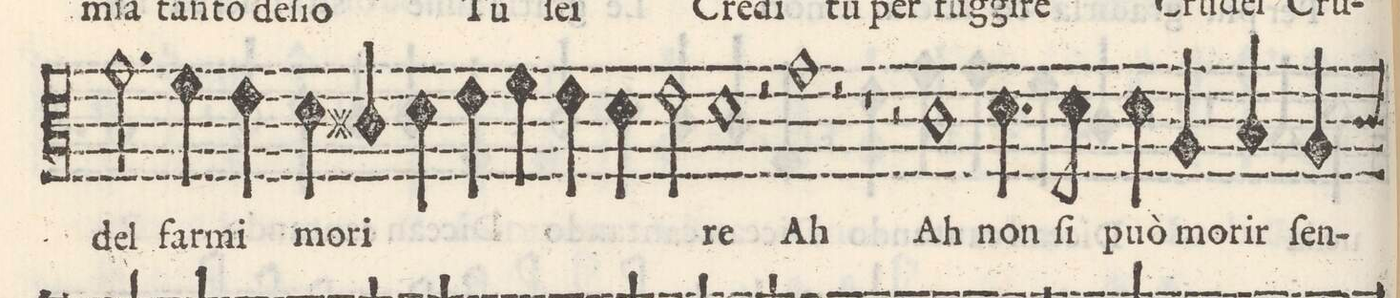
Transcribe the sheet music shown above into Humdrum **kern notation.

**kern	**text
*I"TENORE	*
*clefC3	*
*k[]	*
*met(C|)	*
*M2/1	*
2.g\	-del
4f\	far-
4e\	-mi
4d\	mo-
=13-	=13-
4c#X/	-ri-
4d\	.
4e\	.
4f\	.
4e\	.
4d\	.
2e\	.
=14-	=14-
1d	-re
2r	.
1g\	Ah
=15-	=15-
2r	.
1r	.
=16-	=16-
2r	.
1cny	Ah
4.d\	non
8d\	fi
=17-	=17-
4d\	può
4A/	mo-
4B/	-rir
4A/	ſen-
*custos:c	*
*-	*-
